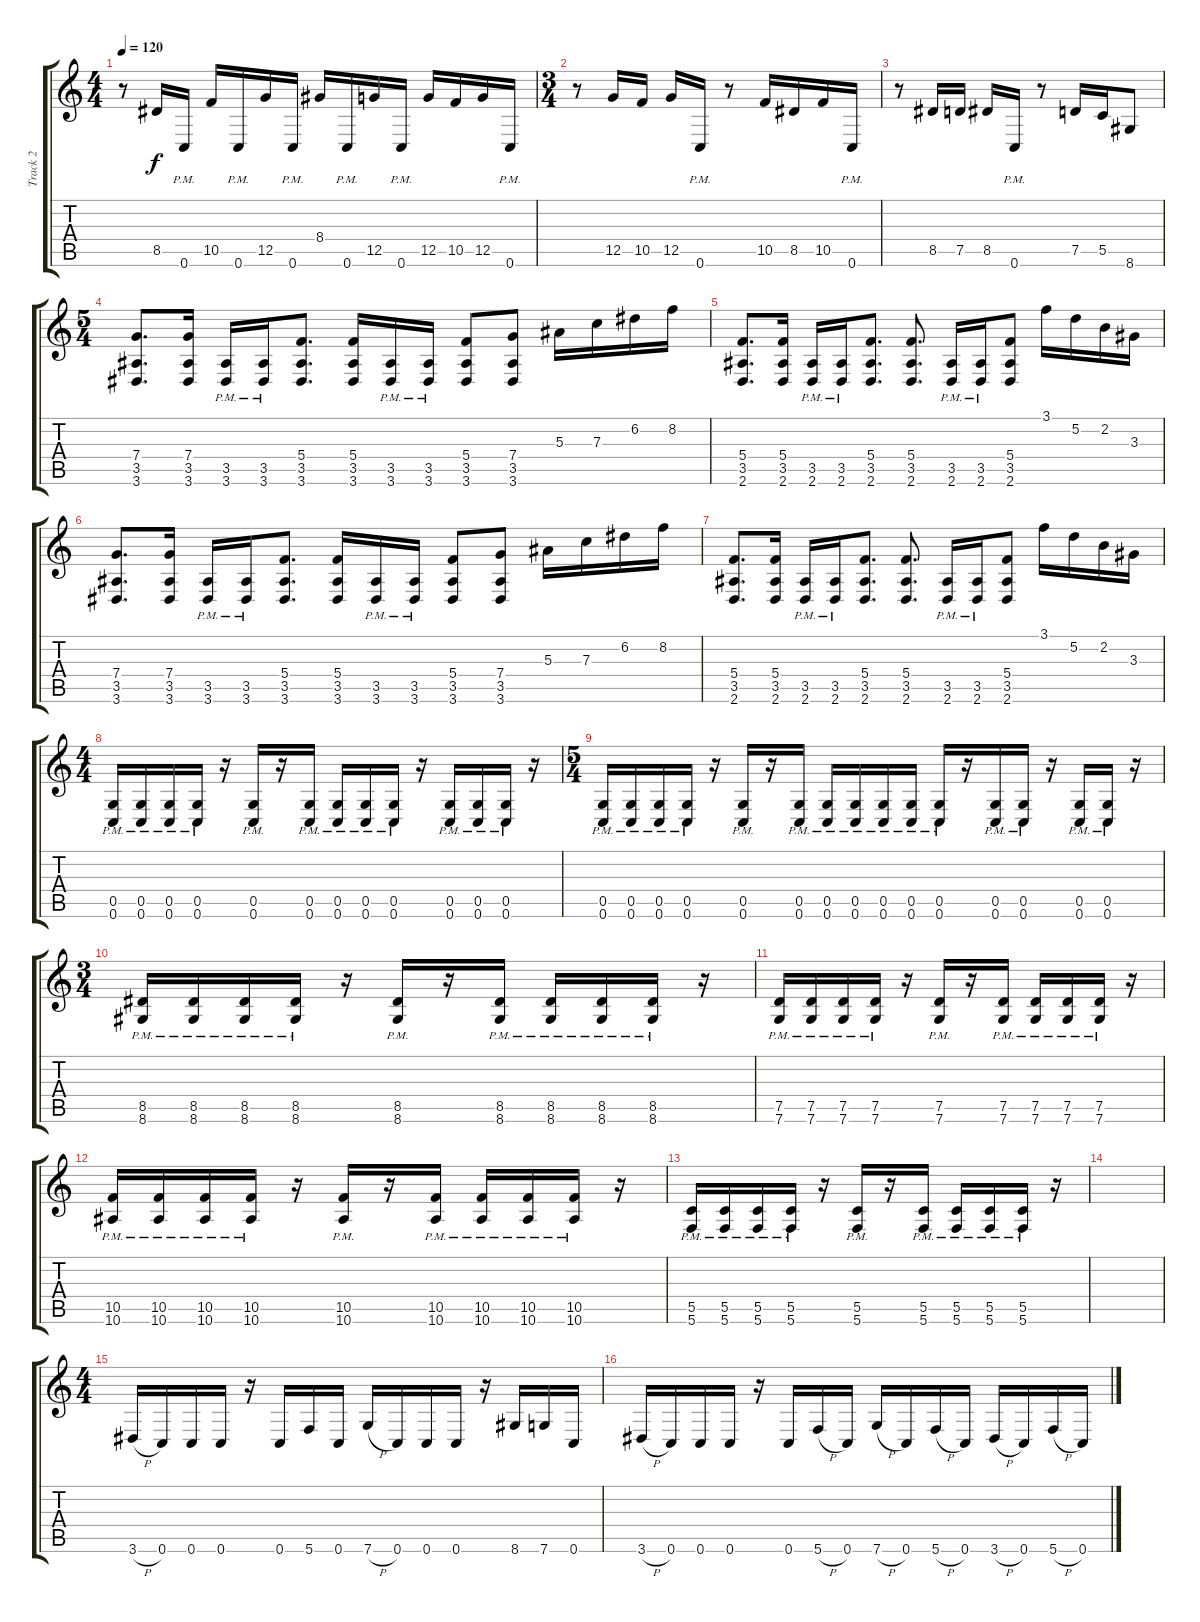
\track ("Track 2" "Track 2") {instrument distortionguitar}
\staff {score tabs}
\tuning (D4 A3 F3 C3 G2 C2) {hide}
\ts (4 4)
\tempo 120
\clef g2
\ks c
r.8{dy f} 8.5.16 0.6{pm}.16 10.5.16 0.6{pm}.16 12.5.16 0.6{pm}.16 8.4.16 0.6{pm}.16 12.5.16 0.6{pm}.16 12.5.16 10.5.16 12.5.16 0.6{pm}.16 |
\ts (3 4)
r.8 12.5.16 10.5.16 12.5.16 0.6{pm}.16 r.8 10.5.16 8.5.16 10.5.16 0.6{pm}.16 |
r.8 8.5.16 7.5.16 8.5.16 0.6{pm}.16 r.8 7.5.16 5.5.16 8.6.8 |
\ts (5 4)
(7.4 3.5 3.6).8{d} (7.4 3.5 3.6).16 (3.5{pm} 3.6{pm}).16 (3.5{pm} 3.6{pm}).16 (5.4 3.5 3.6).8{d} (5.4 3.5 3.6).16 (3.5{pm} 3.6{pm}).16 (3.5{pm} 3.6{pm}).16 (5.4 3.5 3.6).8 (7.4 3.5 3.6).8 5.3.16 7.3.16 6.2.16 8.2.16 |
(5.4 3.5 2.6).8{d} (5.4 3.5 2.6).16 (3.5{pm} 2.6{pm}).16 (3.5{pm} 2.6{pm}).16 (5.4 3.5 2.6).8{d} (5.4 3.5 2.6).8{d} (3.5{pm} 2.6{pm}).16 (3.5{pm} 2.6{pm}).16 (5.4 3.5 2.6).8 3.1.16 5.2.16 2.2.16 3.3.16 |
(7.4 3.5 3.6).8{d} (7.4 3.5 3.6).16 (3.5{pm} 3.6{pm}).16 (3.5{pm} 3.6{pm}).16 (5.4 3.5 3.6).8{d} (5.4 3.5 3.6).16 (3.5{pm} 3.6{pm}).16 (3.5{pm} 3.6{pm}).16 (5.4 3.5 3.6).8 (7.4 3.5 3.6).8 5.3.16 7.3.16 6.2.16 8.2.16 |
(5.4 3.5 2.6).8{d} (5.4 3.5 2.6).16 (3.5{pm} 2.6{pm}).16 (3.5{pm} 2.6{pm}).16 (5.4 3.5 2.6).8{d} (5.4 3.5 2.6).8{d} (3.5{pm} 2.6{pm}).16 (3.5{pm} 2.6{pm}).16 (5.4 3.5 2.6).8 3.1.16 5.2.16 2.2.16 3.3.16 |
\ts (4 4)
(0.5{pm} 0.6{pm}).16 (0.5{pm} 0.6{pm}).16 (0.5{pm} 0.6{pm}).16 (0.5{pm} 0.6{pm}).16 r.16 (0.5{pm} 0.6{pm}).16 r.16 (0.5{pm} 0.6{pm}).16 (0.5{pm} 0.6{pm}).16 (0.5{pm} 0.6{pm}).16 (0.5{pm} 0.6{pm}).16 r.16 (0.5{pm} 0.6{pm}).16 (0.5{pm} 0.6{pm}).16 (0.5{pm} 0.6{pm}).16 r.16 |
\ts (5 4)
(0.5{pm} 0.6{pm}).16 (0.5{pm} 0.6{pm}).16 (0.5{pm} 0.6{pm}).16 (0.5{pm} 0.6{pm}).16 r.16 (0.5{pm} 0.6{pm}).16 r.16 (0.5{pm} 0.6{pm}).16 (0.5{pm} 0.6{pm}).16 (0.5{pm} 0.6{pm}).16 (0.5{pm} 0.6{pm}).16 (0.5{pm} 0.6{pm}).16 (0.5{pm} 0.6{pm}).16 r.16 (0.5{pm} 0.6{pm}).16 (0.5{pm} 0.6{pm}).16 r.16 (0.5{pm} 0.6{pm}).16 (0.5{pm} 0.6{pm}).16 r.16 |
\ts (3 4)
(8.5{pm} 8.6{pm}).16 (8.5{pm} 8.6{pm}).16 (8.5{pm} 8.6{pm}).16 (8.5{pm} 8.6{pm}).16 r.16 (8.5{pm} 8.6{pm}).16 r.16 (8.5{pm} 8.6{pm}).16 (8.5{pm} 8.6{pm}).16 (8.5{pm} 8.6{pm}).16 (8.5{pm} 8.6{pm}).16 r.16 |
(7.5{pm} 7.6{pm}).16 (7.5{pm} 7.6{pm}).16 (7.5{pm} 7.6{pm}).16 (7.5{pm} 7.6{pm}).16 r.16 (7.5{pm} 7.6{pm}).16 r.16 (7.5{pm} 7.6{pm}).16 (7.5{pm} 7.6{pm}).16 (7.5{pm} 7.6{pm}).16 (7.5{pm} 7.6{pm}).16 r.16 |
(10.5{pm} 10.6{pm}).16 (10.5{pm} 10.6{pm}).16 (10.5{pm} 10.6{pm}).16 (10.5{pm} 10.6{pm}).16 r.16 (10.5{pm} 10.6{pm}).16 r.16 (10.5{pm} 10.6{pm}).16 (10.5{pm} 10.6{pm}).16 (10.5{pm} 10.6{pm}).16 (10.5{pm} 10.6{pm}).16 r.16 |
(5.5{pm} 5.6{pm}).16 (5.5{pm} 5.6{pm}).16 (5.5{pm} 5.6{pm}).16 (5.5{pm} 5.6{pm}).16 r.16 (5.5{pm} 5.6{pm}).16 r.16 (5.5{pm} 5.6{pm}).16 (5.5{pm} 5.6{pm}).16 (5.5{pm} 5.6{pm}).16 (5.5{pm} 5.6{pm}).16 r.16 |
|
\ts (4 4)
3.6{h}.16 0.6.16 0.6.16 0.6.16 r.16 0.6.16 5.6.16 0.6.16 7.6{h}.16 0.6.16 0.6.16 0.6.16 r.16 8.6.16 7.6.16 0.6.16 |
3.6{h}.16 0.6.16 0.6.16 0.6.16 r.16 0.6.16 5.6{h}.16 0.6.16 7.6{h}.16 0.6.16 5.6{h}.16 0.6.16 3.6{h}.16 0.6.16 5.6{h}.16 0.6.16
